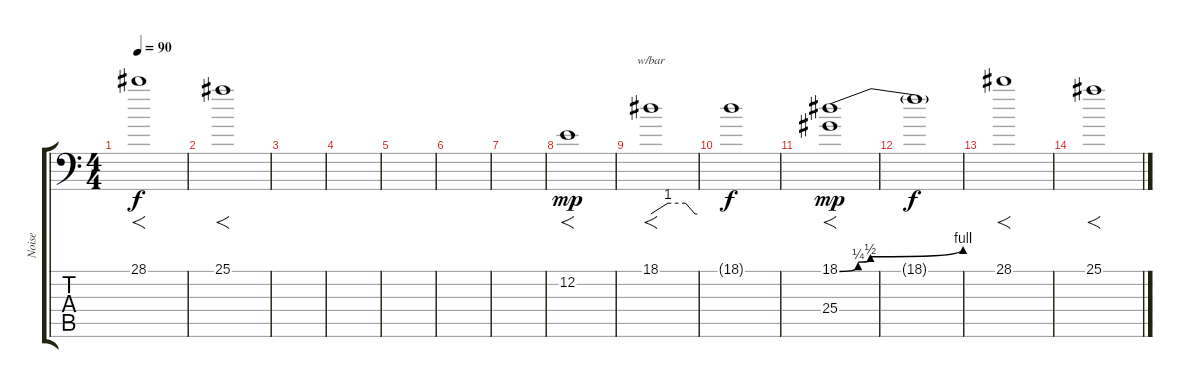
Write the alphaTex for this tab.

\track ("Noise" "Noise") {instrument stringensemble1}
\staff {score tabs}
\tuning (A3 E3 C3 G2 D2 G1) {hide}
\ts (4 4)
\tempo 90
\clef f4
\ks c
28.1.1{f dy f} |
25.1.1{f} |
|
|
|
|
|
12.2.1{f dy mp} |
18.1.1{f tbe (custom default 0 0 22 4 45 4 57 0 60 0)} |
18.1{t}.1{dy f} |
(18.1{be (custom 0 0 9 1 15 2 60 4)} 25.4).1{f dy mp} |
18.1{t}.1{dy f} |
28.1.1{f} |
25.1.1{f}
